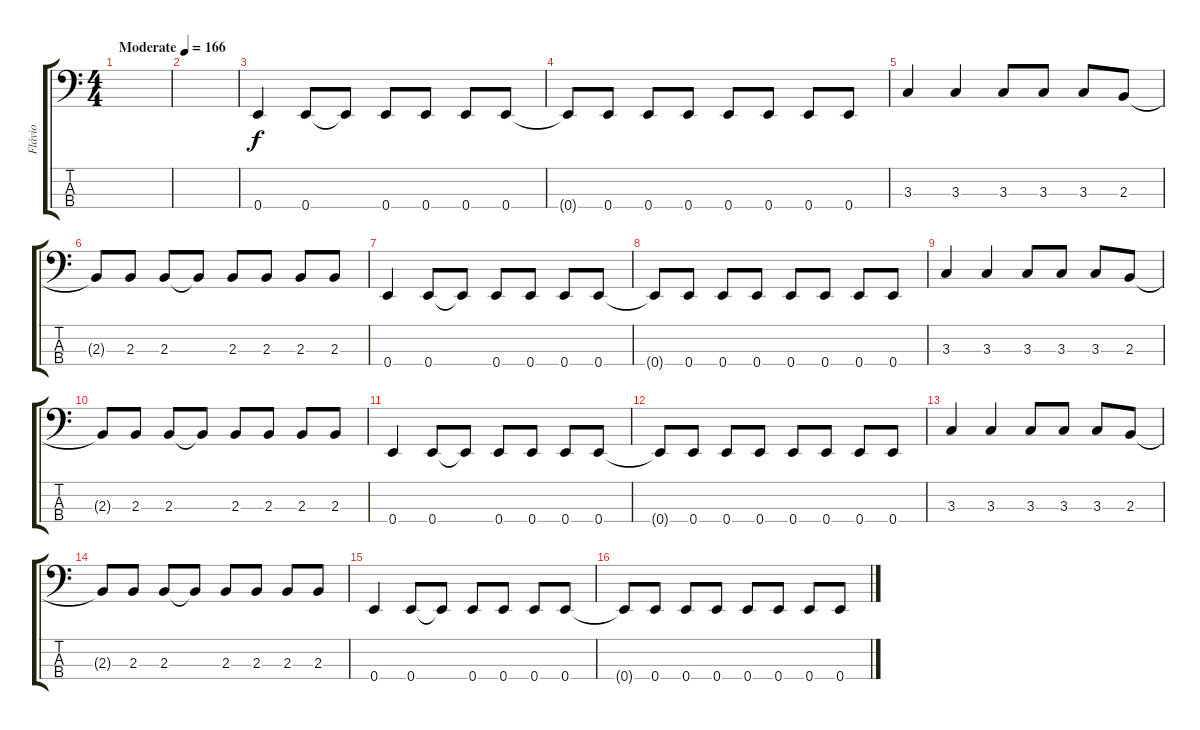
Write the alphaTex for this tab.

\track ("Flávio" "Flávio") {instrument electricbassfinger}
\staff {score tabs}
\tuning (G2 D2 A1 E1) {hide}
\ts (4 4)
\tempo (166 "Moderate")
\clef f4
\ks c
|
|
0.4.4 0.4.8 0.4{t}.8 0.4.8 0.4.8 0.4.8 0.4.8 |
0.4{t}.8 0.4.8 0.4.8 0.4.8 0.4.8 0.4.8 0.4.8 0.4.8 |
3.3.4 3.3.4 3.3.8 3.3.8 3.3.8 2.3.8 |
2.3{t}.8 2.3.8 2.3.8 2.3{t}.8 2.3.8 2.3.8 2.3.8 2.3.8 |
0.4.4 0.4.8 0.4{t}.8 0.4.8 0.4.8 0.4.8 0.4.8 |
0.4{t}.8 0.4.8 0.4.8 0.4.8 0.4.8 0.4.8 0.4.8 0.4.8 |
3.3.4 3.3.4 3.3.8 3.3.8 3.3.8 2.3.8 |
2.3{t}.8 2.3.8 2.3.8 2.3{t}.8 2.3.8 2.3.8 2.3.8 2.3.8 |
0.4.4 0.4.8 0.4{t}.8 0.4.8 0.4.8 0.4.8 0.4.8 |
0.4{t}.8 0.4.8 0.4.8 0.4.8 0.4.8 0.4.8 0.4.8 0.4.8 |
3.3.4 3.3.4 3.3.8 3.3.8 3.3.8 2.3.8 |
2.3{t}.8 2.3.8 2.3.8 2.3{t}.8 2.3.8 2.3.8 2.3.8 2.3.8 |
0.4.4 0.4.8 0.4{t}.8 0.4.8 0.4.8 0.4.8 0.4.8 |
0.4{t}.8 0.4.8 0.4.8 0.4.8 0.4.8 0.4.8 0.4.8 0.4.8
